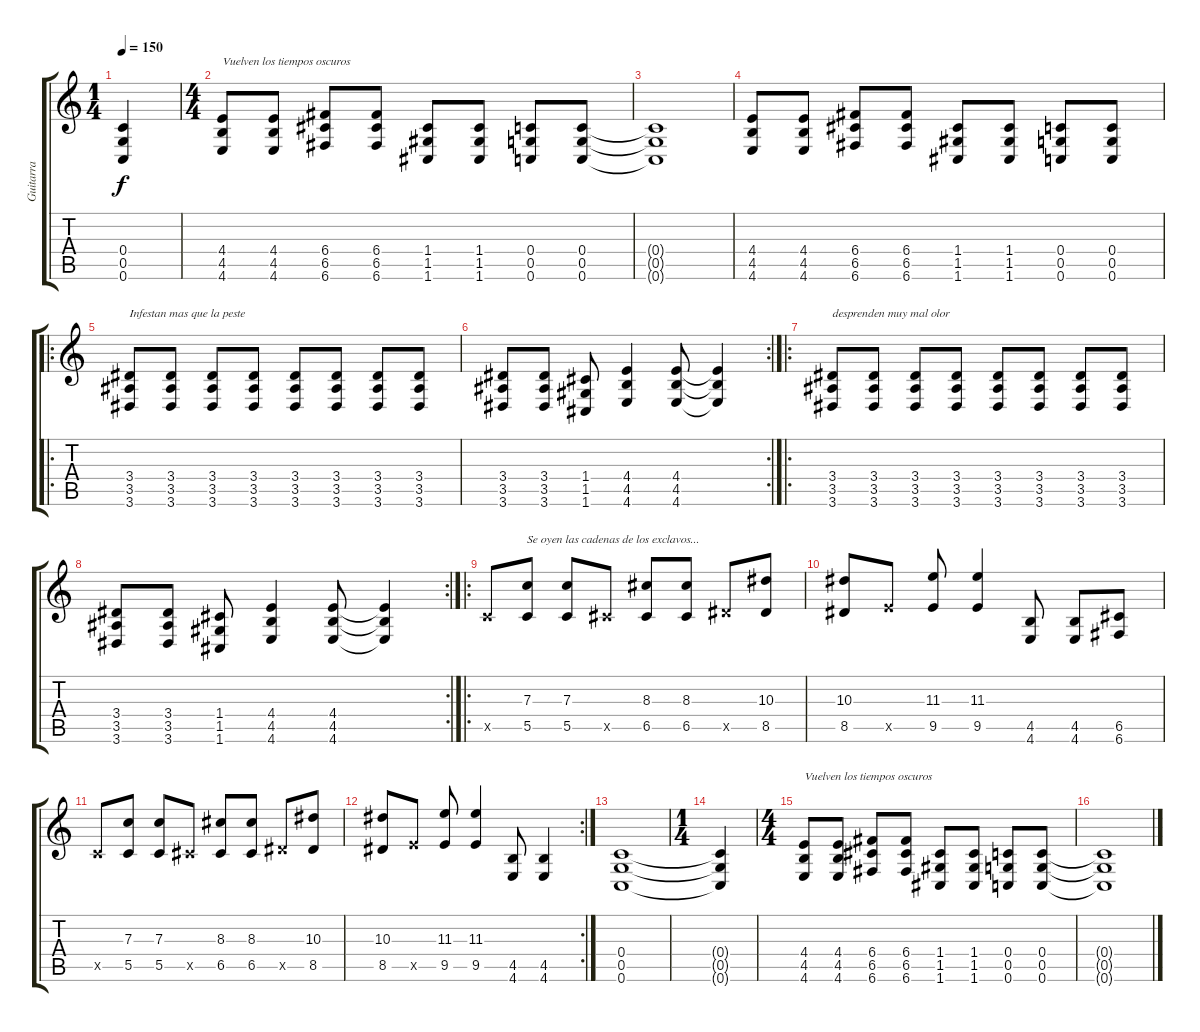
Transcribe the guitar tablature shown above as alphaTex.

\track ("Guitarra" "Guitarra") {instrument distortionguitar}
\staff {score tabs}
\tuning (D4 A3 F3 C3 G2 C2) {hide}
\ts (1 4)
\tempo 150
\clef g2
\ks c
(0.4{t} 0.5{t} 0.6{t}).4{dy f} |
\ts (4 4)
(4.4 4.5 4.6).8{txt "Vuelven los tiempos oscuros"} (4.4 4.5 4.6).8 (6.4 6.5 6.6).8 (6.4 6.5 6.6).8 (1.4 1.5 1.6).8 (1.4 1.5 1.6).8 (0.4 0.5 0.6).8 (0.4 0.5 0.6).8 |
(0.4{t} 0.5{t} 0.6{t}).1 |
(4.4 4.5 4.6).8 (4.4 4.5 4.6).8 (6.4 6.5 6.6).8 (6.4 6.5 6.6).8 (1.4 1.5 1.6).8 (1.4 1.5 1.6).8 (0.4 0.5 0.6).8 (0.4 0.5 0.6).8 |
\ro
(3.4 3.5 3.6).8{txt "Infestan mas que la peste"} (3.4 3.5 3.6).8 (3.4 3.5 3.6).8 (3.4 3.5 3.6).8 (3.4 3.5 3.6).8 (3.4 3.5 3.6).8 (3.4 3.5 3.6).8 (3.4 3.5 3.6).8 |
\rc 2
(3.4 3.5 3.6).8 (3.4 3.5 3.6).8 (1.4 1.5 1.6).8 (4.4 4.5 4.6).4 (4.4 4.5 4.6).8 (4.4{t} 4.5{t} 4.6{t}).4 |
\ro
(3.4 3.5 3.6).8{txt "desprenden muy mal olor"} (3.4 3.5 3.6).8 (3.4 3.5 3.6).8 (3.4 3.5 3.6).8 (3.4 3.5 3.6).8 (3.4 3.5 3.6).8 (3.4 3.5 3.6).8 (3.4 3.5 3.6).8 |
\rc 2
(3.4 3.5 3.6).8 (3.4 3.5 3.6).8 (1.4 1.5 1.6).8 (4.4 4.5 4.6).4 (4.4 4.5 4.6).8 (4.4{t} 4.5{t} 4.6{t}).4 |
\ro
5.5{x}.8 (7.3 5.5).8{txt "Se oyen las cadenas de los exclavos..."} (7.3 5.5).8 6.5{x}.8 (8.3 6.5).8 (8.3 6.5).8 8.5{x}.8 (10.3 8.5).8 |
(10.3 8.5).8 9.5{x}.8 (11.3 9.5).8 (11.3 9.5).4 (4.5 4.6).8 (4.5 4.6).8 (6.5 6.6).8 |
5.5{x}.8 (7.3 5.5).8 (7.3 5.5).8 6.5{x}.8 (8.3 6.5).8 (8.3 6.5).8 8.5{x}.8 (10.3 8.5).8 |
\rc 2
(10.3 8.5).8 9.5{x}.8 (11.3 9.5).8 (11.3 9.5).4 (4.5 4.6).8 (4.5 4.6).4 |
(0.4 0.5 0.6).1 |
\ts (1 4)
(0.4{t} 0.5{t} 0.6{t}).4 |
\ts (4 4)
(4.4 4.5 4.6).8{txt "Vuelven los tiempos oscuros"} (4.4 4.5 4.6).8 (6.4 6.5 6.6).8 (6.4 6.5 6.6).8 (1.4 1.5 1.6).8 (1.4 1.5 1.6).8 (0.4 0.5 0.6).8 (0.4 0.5 0.6).8 |
(0.4{t} 0.5{t} 0.6{t}).1
